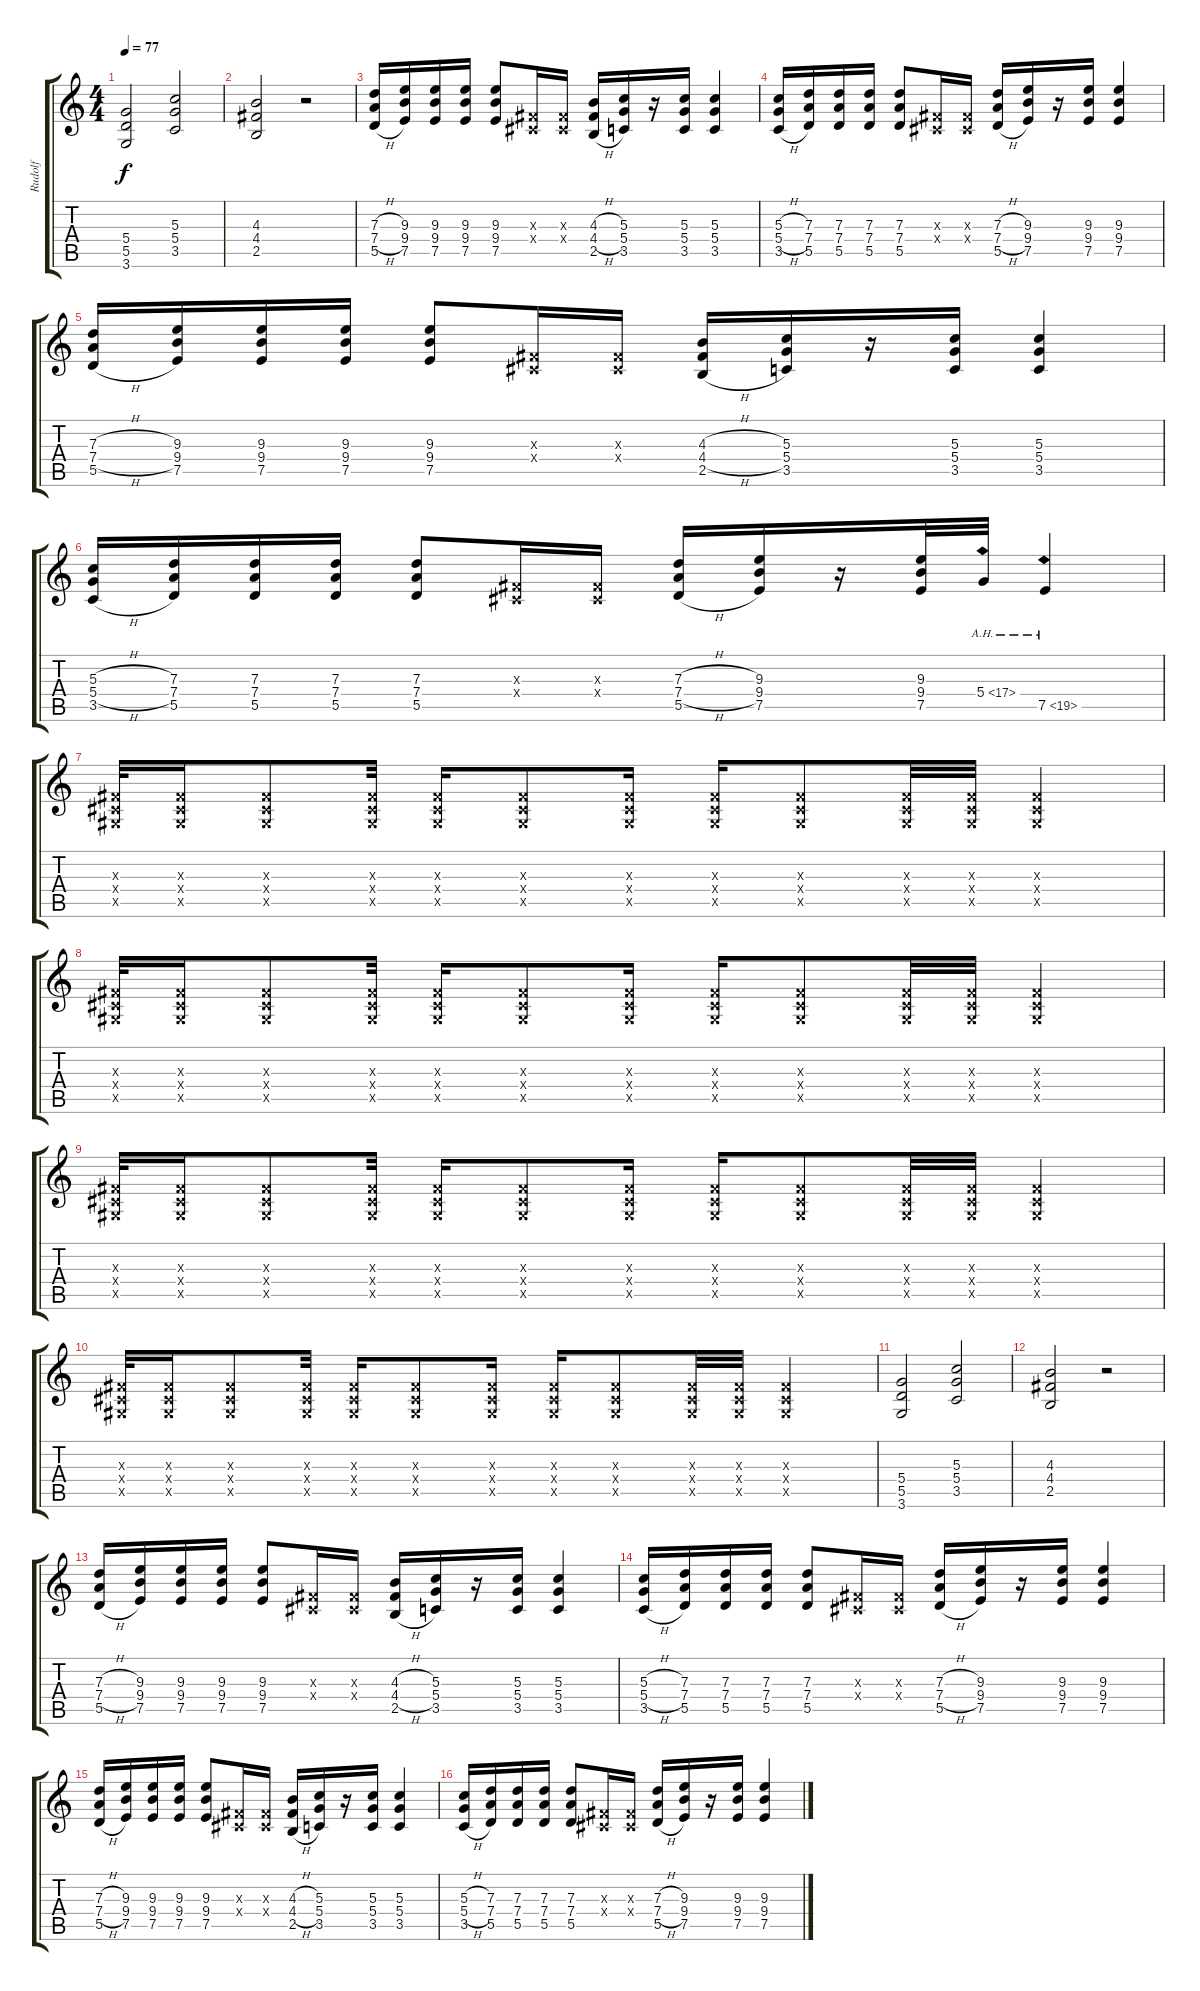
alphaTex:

\track ("Rudolf" "Rudolf") {instrument distortionguitar}
\staff {score tabs}
\tuning (E4 B3 G3 D3 A2 E2) {hide}
\ts (4 4)
\tempo 77
\clef g2
\ks c
(5.4 5.5 3.6).2{dy f} (5.3 5.4 3.5).2 |
(4.3 4.4 2.5).2 r.2 |
(7.3{h} 7.4{h} 5.5{h}).16 (9.3 9.4 7.5).16 (9.3 9.4 7.5).16 (9.3 9.4 7.5).16 (9.3 9.4 7.5).8 (-1.3{x} -1.4{x}).16 (-1.3{x} -1.4{x}).16 (4.3{h} 4.4{h} 2.5{h}).16 (5.3 5.4 3.5).16 r.16 (5.3 5.4 3.5).16 (5.3 5.4 3.5).4 |
(5.3{h} 5.4{h} 3.5{h}).16 (7.3 7.4 5.5).16 (7.3 7.4 5.5).16 (7.3 7.4 5.5).16 (7.3 7.4 5.5).8 (-1.3{x} -1.4{x}).16 (-1.3{x} -1.4{x}).16 (7.3{h} 7.4{h} 5.5{h}).16 (9.3 9.4 7.5).16 r.16 (9.3 9.4 7.5).16 (9.3 9.4 7.5).4 |
(7.3{h} 7.4{h} 5.5{h}).16 (9.3 9.4 7.5).16 (9.3 9.4 7.5).16 (9.3 9.4 7.5).16 (9.3 9.4 7.5).8 (-1.3{x} -1.4{x}).16 (-1.3{x} -1.4{x}).16 (4.3{h} 4.4{h} 2.5{h}).16 (5.3 5.4 3.5).16 r.16 (5.3 5.4 3.5).16 (5.3 5.4 3.5).4 |
(5.3{h} 5.4{h} 3.5{h}).16 (7.3 7.4 5.5).16 (7.3 7.4 5.5).16 (7.3 7.4 5.5).16 (7.3 7.4 5.5).8 (-1.3{x} -1.4{x}).16 (-1.3{x} -1.4{x}).16 (7.3{h} 7.4{h} 5.5{h}).16 (9.3 9.4 7.5).16 r.16 (9.3 9.4 7.5).32 5.4{ah 12}.32 7.5{ah 12}.4 |
(-1.3{x} -1.4{x} -1.5{x}).32 (-1.3{x} -1.4{x} -1.5{x}).16 (-1.3{x} -1.4{x} -1.5{x}).8 (-1.3{x} -1.4{x} -1.5{x}).32 (-1.3{x} -1.4{x} -1.5{x}).16 (-1.3{x} -1.4{x} -1.5{x}).8 (-1.3{x} -1.4{x} -1.5{x}).16 (-1.3{x} -1.4{x} -1.5{x}).16 (-1.3{x} -1.4{x} -1.5{x}).8 (-1.3{x} -1.4{x} -1.5{x}).32 (-1.3{x} -1.4{x} -1.5{x}).32 (-1.3{x} -1.4{x} -1.5{x}).4 |
(-1.3{x} -1.4{x} -1.5{x}).32 (-1.3{x} -1.4{x} -1.5{x}).16 (-1.3{x} -1.4{x} -1.5{x}).8 (-1.3{x} -1.4{x} -1.5{x}).32 (-1.3{x} -1.4{x} -1.5{x}).16 (-1.3{x} -1.4{x} -1.5{x}).8 (-1.3{x} -1.4{x} -1.5{x}).16 (-1.3{x} -1.4{x} -1.5{x}).16 (-1.3{x} -1.4{x} -1.5{x}).8 (-1.3{x} -1.4{x} -1.5{x}).32 (-1.3{x} -1.4{x} -1.5{x}).32 (-1.3{x} -1.4{x} -1.5{x}).4 |
(-1.3{x} -1.4{x} -1.5{x}).32 (-1.3{x} -1.4{x} -1.5{x}).16 (-1.3{x} -1.4{x} -1.5{x}).8 (-1.3{x} -1.4{x} -1.5{x}).32 (-1.3{x} -1.4{x} -1.5{x}).16 (-1.3{x} -1.4{x} -1.5{x}).8 (-1.3{x} -1.4{x} -1.5{x}).16 (-1.3{x} -1.4{x} -1.5{x}).16 (-1.3{x} -1.4{x} -1.5{x}).8 (-1.3{x} -1.4{x} -1.5{x}).32 (-1.3{x} -1.4{x} -1.5{x}).32 (-1.3{x} -1.4{x} -1.5{x}).4 |
(-1.3{x} -1.4{x} -1.5{x}).32 (-1.3{x} -1.4{x} -1.5{x}).16 (-1.3{x} -1.4{x} -1.5{x}).8 (-1.3{x} -1.4{x} -1.5{x}).32 (-1.3{x} -1.4{x} -1.5{x}).16 (-1.3{x} -1.4{x} -1.5{x}).8 (-1.3{x} -1.4{x} -1.5{x}).16 (-1.3{x} -1.4{x} -1.5{x}).16 (-1.3{x} -1.4{x} -1.5{x}).8 (-1.3{x} -1.4{x} -1.5{x}).32 (-1.3{x} -1.4{x} -1.5{x}).32 (-1.3{x} -1.4{x} -1.5{x}).4 |
(5.4 5.5 3.6).2 (5.3 5.4 3.5).2 |
(4.3 4.4 2.5).2 r.2 |
(7.3{h} 7.4{h} 5.5{h}).16 (9.3 9.4 7.5).16 (9.3 9.4 7.5).16 (9.3 9.4 7.5).16 (9.3 9.4 7.5).8 (-1.3{x} -1.4{x}).16 (-1.3{x} -1.4{x}).16 (4.3{h} 4.4{h} 2.5{h}).16 (5.3 5.4 3.5).16 r.16 (5.3 5.4 3.5).16 (5.3 5.4 3.5).4 |
(5.3{h} 5.4{h} 3.5{h}).16 (7.3 7.4 5.5).16 (7.3 7.4 5.5).16 (7.3 7.4 5.5).16 (7.3 7.4 5.5).8 (-1.3{x} -1.4{x}).16 (-1.3{x} -1.4{x}).16 (7.3{h} 7.4{h} 5.5{h}).16 (9.3 9.4 7.5).16 r.16 (9.3 9.4 7.5).16 (9.3 9.4 7.5).4 |
(7.3{h} 7.4{h} 5.5{h}).16 (9.3 9.4 7.5).16 (9.3 9.4 7.5).16 (9.3 9.4 7.5).16 (9.3 9.4 7.5).8 (-1.3{x} -1.4{x}).16 (-1.3{x} -1.4{x}).16 (4.3{h} 4.4{h} 2.5{h}).16 (5.3 5.4 3.5).16 r.16 (5.3 5.4 3.5).16 (5.3 5.4 3.5).4 |
(5.3{h} 5.4{h} 3.5{h}).16 (7.3 7.4 5.5).16 (7.3 7.4 5.5).16 (7.3 7.4 5.5).16 (7.3 7.4 5.5).8 (-1.3{x} -1.4{x}).16 (-1.3{x} -1.4{x}).16 (7.3{h} 7.4{h} 5.5{h}).16 (9.3 9.4 7.5).16 r.16 (9.3 9.4 7.5).16 (9.3 9.4 7.5).4
